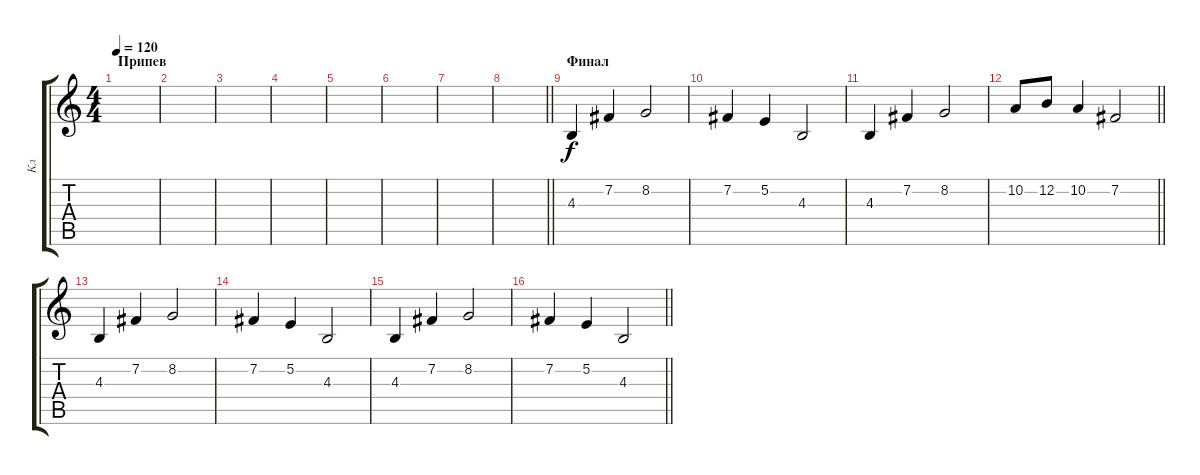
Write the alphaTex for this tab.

\track ("Кл" "Кл") {instrument pad4choir}
\staff {score tabs}
\tuning (E4 B3 G3 D3 A2 E2) {hide}
\ts (4 4)
\section ("" "Припев")
\tempo 120
\clef g2
\ks c
|
|
|
|
|
|
|
\barLineRight lightlight
|
\section ("" "Финал")
4.3.4 7.2.4 8.2.2 |
7.2.4 5.2.4 4.3.2 |
4.3.4 7.2.4 8.2.2 |
\barLineRight lightlight
10.2.8 12.2.8 10.2.4 7.2.2 |
4.3.4 7.2.4 8.2.2 |
7.2.4 5.2.4 4.3.2 |
4.3.4 7.2.4 8.2.2 |
\barLineRight lightlight
7.2.4 5.2.4 4.3.2
